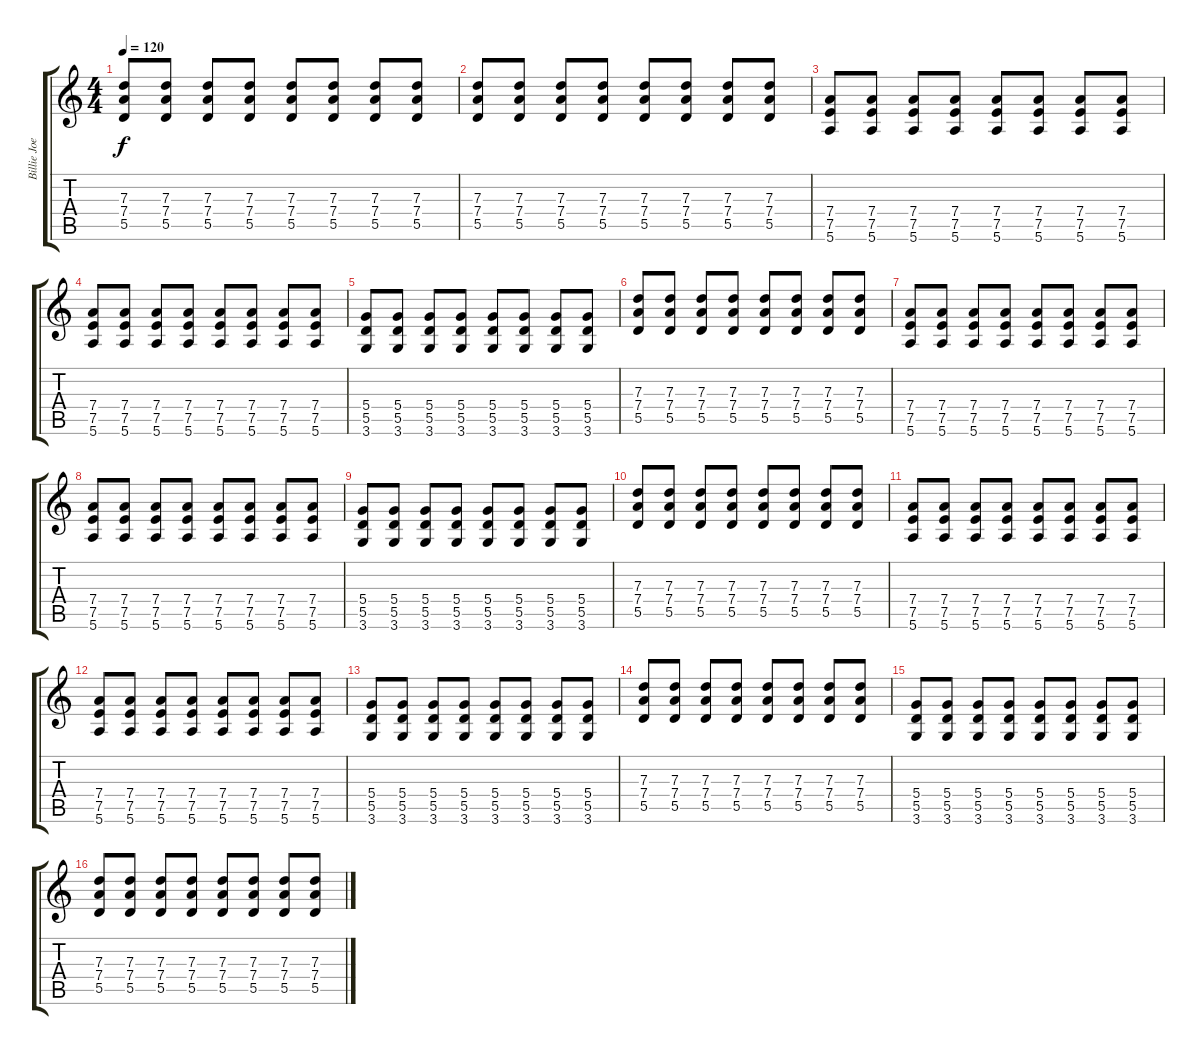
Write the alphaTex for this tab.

\track ("Billie Joe - Guitar" "Billie Joe") {instrument distortionguitar}
\staff {score tabs}
\tuning (E4 B3 G3 D3 A2 E2) {hide}
\ts (4 4)
\tempo 120
\clef g2
\ks c
(7.3 7.4 5.5).8{dy f} (7.3 7.4 5.5).8 (7.3 7.4 5.5).8 (7.3 7.4 5.5).8 (7.3 7.4 5.5).8 (7.3 7.4 5.5).8 (7.3 7.4 5.5).8 (7.3 7.4 5.5).8 |
(7.3 7.4 5.5).8 (7.3 7.4 5.5).8 (7.3 7.4 5.5).8 (7.3 7.4 5.5).8 (7.3 7.4 5.5).8 (7.3 7.4 5.5).8 (7.3 7.4 5.5).8 (7.3 7.4 5.5).8 |
(7.4 7.5 5.6).8 (7.4 7.5 5.6).8 (7.4 7.5 5.6).8 (7.4 7.5 5.6).8 (7.4 7.5 5.6).8 (7.4 7.5 5.6).8 (7.4 7.5 5.6).8 (7.4 7.5 5.6).8 |
(7.4 7.5 5.6).8 (7.4 7.5 5.6).8 (7.4 7.5 5.6).8 (7.4 7.5 5.6).8 (7.4 7.5 5.6).8 (7.4 7.5 5.6).8 (7.4 7.5 5.6).8 (7.4 7.5 5.6).8 |
(5.4 5.5 3.6).8{instrument distortionguitar} (5.4 5.5 3.6).8 (5.4 5.5 3.6).8 (5.4 5.5 3.6).8 (5.4 5.5 3.6).8 (5.4 5.5 3.6).8 (5.4 5.5 3.6).8 (5.4 5.5 3.6).8 |
(7.3 7.4 5.5).8 (7.3 7.4 5.5).8 (7.3 7.4 5.5).8 (7.3 7.4 5.5).8 (7.3 7.4 5.5).8 (7.3 7.4 5.5).8 (7.3 7.4 5.5).8 (7.3 7.4 5.5).8 |
(7.4 7.5 5.6).8 (7.4 7.5 5.6).8 (7.4 7.5 5.6).8 (7.4 7.5 5.6).8 (7.4 7.5 5.6).8 (7.4 7.5 5.6).8 (7.4 7.5 5.6).8 (7.4 7.5 5.6).8 |
(7.4 7.5 5.6).8 (7.4 7.5 5.6).8 (7.4 7.5 5.6).8 (7.4 7.5 5.6).8 (7.4 7.5 5.6).8 (7.4 7.5 5.6).8 (7.4 7.5 5.6).8 (7.4 7.5 5.6).8 |
(5.4 5.5 3.6).8{instrument distortionguitar} (5.4 5.5 3.6).8 (5.4 5.5 3.6).8 (5.4 5.5 3.6).8 (5.4 5.5 3.6).8 (5.4 5.5 3.6).8 (5.4 5.5 3.6).8 (5.4 5.5 3.6).8 |
(7.3 7.4 5.5).8 (7.3 7.4 5.5).8 (7.3 7.4 5.5).8 (7.3 7.4 5.5).8 (7.3 7.4 5.5).8 (7.3 7.4 5.5).8 (7.3 7.4 5.5).8 (7.3 7.4 5.5).8 |
(7.4 7.5 5.6).8 (7.4 7.5 5.6).8 (7.4 7.5 5.6).8 (7.4 7.5 5.6).8 (7.4 7.5 5.6).8 (7.4 7.5 5.6).8 (7.4 7.5 5.6).8 (7.4 7.5 5.6).8 |
(7.4 7.5 5.6).8 (7.4 7.5 5.6).8 (7.4 7.5 5.6).8 (7.4 7.5 5.6).8 (7.4 7.5 5.6).8 (7.4 7.5 5.6).8 (7.4 7.5 5.6).8 (7.4 7.5 5.6).8 |
(5.4 5.5 3.6).8 (5.4 5.5 3.6).8 (5.4 5.5 3.6).8 (5.4 5.5 3.6).8 (5.4 5.5 3.6).8 (5.4 5.5 3.6).8 (5.4 5.5 3.6).8 (5.4 5.5 3.6).8 |
(7.3 7.4 5.5).8 (7.3 7.4 5.5).8 (7.3 7.4 5.5).8 (7.3 7.4 5.5).8 (7.3 7.4 5.5).8 (7.3 7.4 5.5).8 (7.3 7.4 5.5).8 (7.3 7.4 5.5).8 |
(5.4 5.5 3.6).8 (5.4 5.5 3.6).8 (5.4 5.5 3.6).8 (5.4 5.5 3.6).8 (5.4 5.5 3.6).8 (5.4 5.5 3.6).8 (5.4 5.5 3.6).8 (5.4 5.5 3.6).8 |
(7.3 7.4 5.5).8 (7.3 7.4 5.5).8 (7.3 7.4 5.5).8 (7.3 7.4 5.5).8 (7.3 7.4 5.5).8 (7.3 7.4 5.5).8 (7.3 7.4 5.5).8 (7.3 7.4 5.5).8
